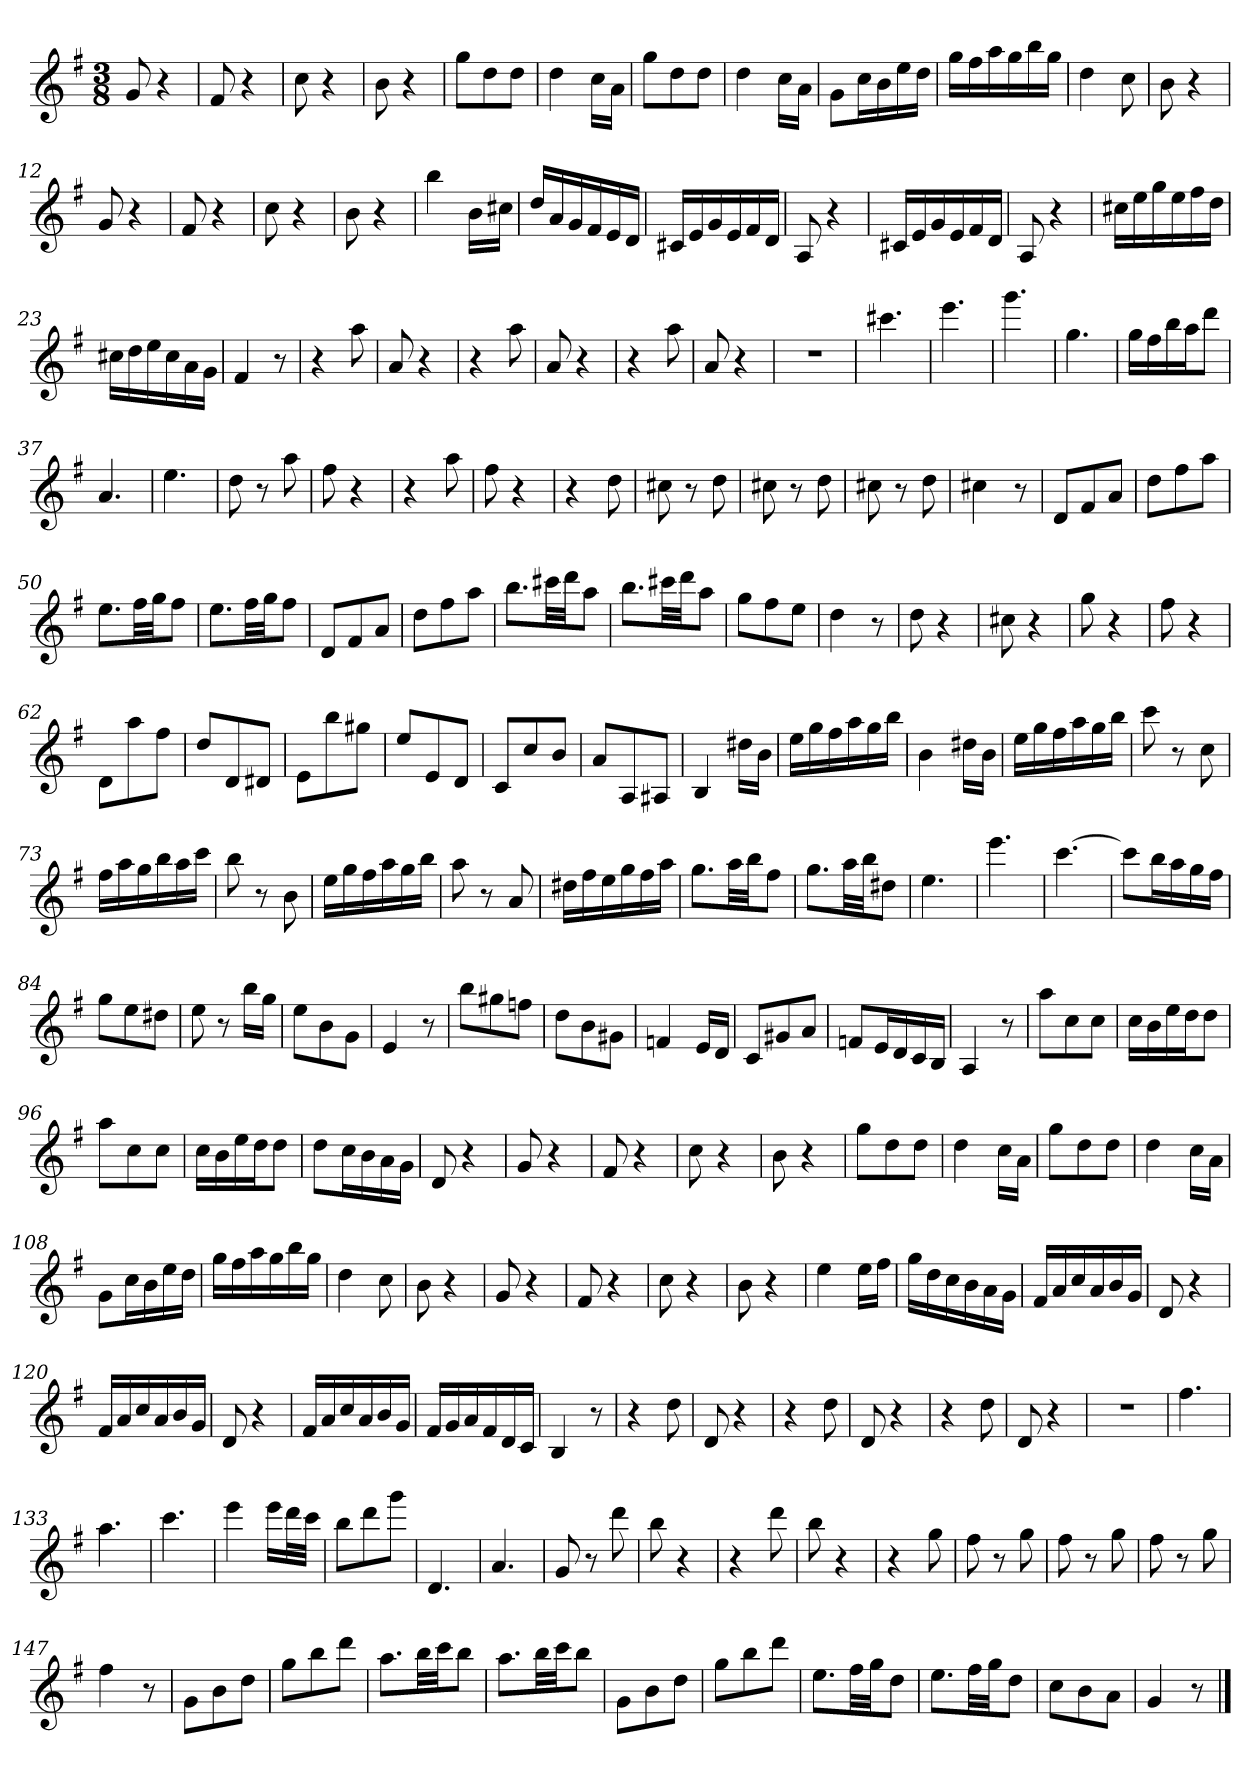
**kern
*part1
*staff1
*k[f#]
*G:
*M3/8
=
8g
4r
=1
8f#
4r
=2
8cc
4r
=3
8b
4r
=4
8ggL
8dd
8ddJ
=5
4dd
16ccLL
16aJJ
=6
8ggL
8dd
8ddJ
=7
4dd
16ccLL
16aJJ
=8
8gL
16ccL
16b
16ee
16ddJJ
=9
16ggLL
16ff#
16aa
16gg
16bb
16ggJJ
=10
4dd
8cc
=11
8b
4r
=12
8g
4r
=13
8f#
4r
=14
8cc
4r
=15
8b
4r
=16
4bb
16bLL
16cc#XJJ
=17
16ddLL
16a
16g
16f#
16e
16dJJ
=18
16c#XLL
16e
16g
16e
16f#
16dJJ
=19
8A
4r
=20
16c#XLL
16e
16g
16e
16f#
16dJJ
=21
8A
4r
=22
16cc#XLL
16ee
16gg
16ee
16ff#
16ddJJ
=23
16cc#XLL
16dd
16ee
16cc#
16a
16gJJ
=24
4f#
8r
=25
4r
8aa
=26
8a
4r
=27
4r
8aa
=28
8a
4r
=29
4r
8aa
=30
8a
4r
=31
4.r
=32
4.ccc#X
=33
4.eee
=34
4.ggg
=35
4.gg
=36
16ggLL
16ff#
16bb
16aaJ
8dddJ
=37
4.a
=38
4.ee
=39
8dd
8r
8aa
=40
8ff#
4r
=41
4r
8aa
=42
8ff#
4r
=43
4r
8dd
=44
8cc#X
8r
8dd
=45
8cc#X
8r
8dd
=46
8cc#X
8r
8dd
=47
4cc#X
8r
=48
8dL
8f#
8aJ
=49
8ddL
8ff#
8aaJ
=50
8.eeL
32ff#LL
32ggJJ
8ff#J
=51
8.eeL
32ff#LL
32ggJJ
8ff#J
=52
8dL
8f#
8aJ
=53
8ddL
8ff#
8aaJ
=54
8.bbL
32ccc#XLL
32dddJJ
8aaJ
=55
8.bbL
32ccc#XLL
32dddJJ
8aaJ
=56
8ggL
8ff#
8eeJ
=57
4dd
8r
=58
8dd
4r
=59
8cc#X
4r
=60
8gg
4r
=61
8ff#
4r
=62
8dL
8aa
8ff#J
=63
8ddL
8d
8d#XJ
=64
8eL
8bb
8gg#XJ
=65
8eeL
8e
8dJ
=66
8cL
8cc
8bJ
=67
8aL
8A
8A#XJ
=68
4B
16dd#XLL
16bJJ
=69
16eeLL
16gg
16ff#
16aa
16gg
16bbJJ
=70
4b
16dd#XLL
16bJJ
=71
16eeLL
16gg
16ff#
16aa
16gg
16bbJJ
=72
8ccc
8r
8cc
=73
16ff#LL
16aa
16gg
16bb
16aa
16cccJJ
=74
8bb
8r
8b
=75
16eeLL
16gg
16ff#
16aa
16gg
16bbJJ
=76
8aa
8r
8a
=77
16dd#XLL
16ff#
16ee
16gg
16ff#
16aaJJ
=78
8.ggL
32aaLL
32bbJJ
8ff#J
=79
8.ggL
32aaLL
32bbJJ
8dd#XJ
=80
4.ee
=81
4.eee
=82
[4.ccc
=83
8cccL]
16bbL
16aa
16gg
16ff#JJ
=84
8ggL
8ee
8dd#XJ
=85
8ee
8r
16bbLL
16ggJJ
=86
8eeL
8b
8gJ
=87
4e
8r
=88
8bbL
8gg#X
8ffnJ
=89
8ddL
8b
8g#XJ
=90
4fn
16eLL
16dJJ
=91
8cL
8g#X
8aJ
=92
8fnL
16eL
16d
16c
16BJJ
=93
4A
8r
=94
8aaL
8cc
8ccJ
=95
16ccLL
16b
16ee
16ddJ
8ddJ
=96
8aaL
8cc
8ccJ
=97
16ccLL
16b
16ee
16ddJ
8ddJ
=98
8ddL
16ccL
16b
16a
16gJJ
=99
8d
4r
=100
8g
4r
=101
8f#
4r
=102
8cc
4r
=103
8b
4r
=104
8ggL
8dd
8ddJ
=105
4dd
16ccLL
16aJJ
=106
8ggL
8dd
8ddJ
=107
4dd
16ccLL
16aJJ
=108
8gL
16ccL
16b
16ee
16ddJJ
=109
16ggLL
16ff#
16aa
16gg
16bb
16ggJJ
=110
4dd
8cc
=111
8b
4r
=112
8g
4r
=113
8f#
4r
=114
8cc
4r
=115
8b
4r
=116
4ee
16eeLL
16ff#JJ
=117
16ggLL
16dd
16cc
16b
16a
16gJJ
=118
16f#LL
16a
16cc
16a
16b
16gJJ
=119
8d
4r
=120
16f#LL
16a
16cc
16a
16b
16gJJ
=121
8d
4r
=122
16f#LL
16a
16cc
16a
16b
16gJJ
=123
16f#LL
16g
16a
16f#
16d
16cJJ
=124
4B
8r
=125
4r
8dd
=126
8d
4r
=127
4r
8dd
=128
8d
4r
=129
4r
8dd
=130
8d
4r
=131
4.r
=132
4.ff#
=133
4.aa
=134
4.ccc
=135
4eee
16eeeLL
32dddL
32cccJJJ
=136
8bbL
8ddd
8gggJ
=137
4.d
=138
4.a
=139
8g
8r
8ddd
=140
8bb
4r
=141
4r
8ddd
=142
8bb
4r
=143
4r
8gg
=144
8ff#
8r
8gg
=145
8ff#
8r
8gg
=146
8ff#
8r
8gg
=147
4ff#
8r
=148
8gL
8b
8ddJ
=149
8ggL
8bb
8dddJ
=150
8.aaL
32bbLL
32cccJJ
8bbJ
=151
8.aaL
32bbLL
32cccJJ
8bbJ
=152
8gL
8b
8ddJ
=153
8ggL
8bb
8dddJ
=154
8.eeL
32ff#LL
32ggJJ
8ddJ
=155
8.eeL
32ff#LL
32ggJJ
8ddJ
=156
8ccL
8b
8aJ
=157
4g
8r
==
*-
